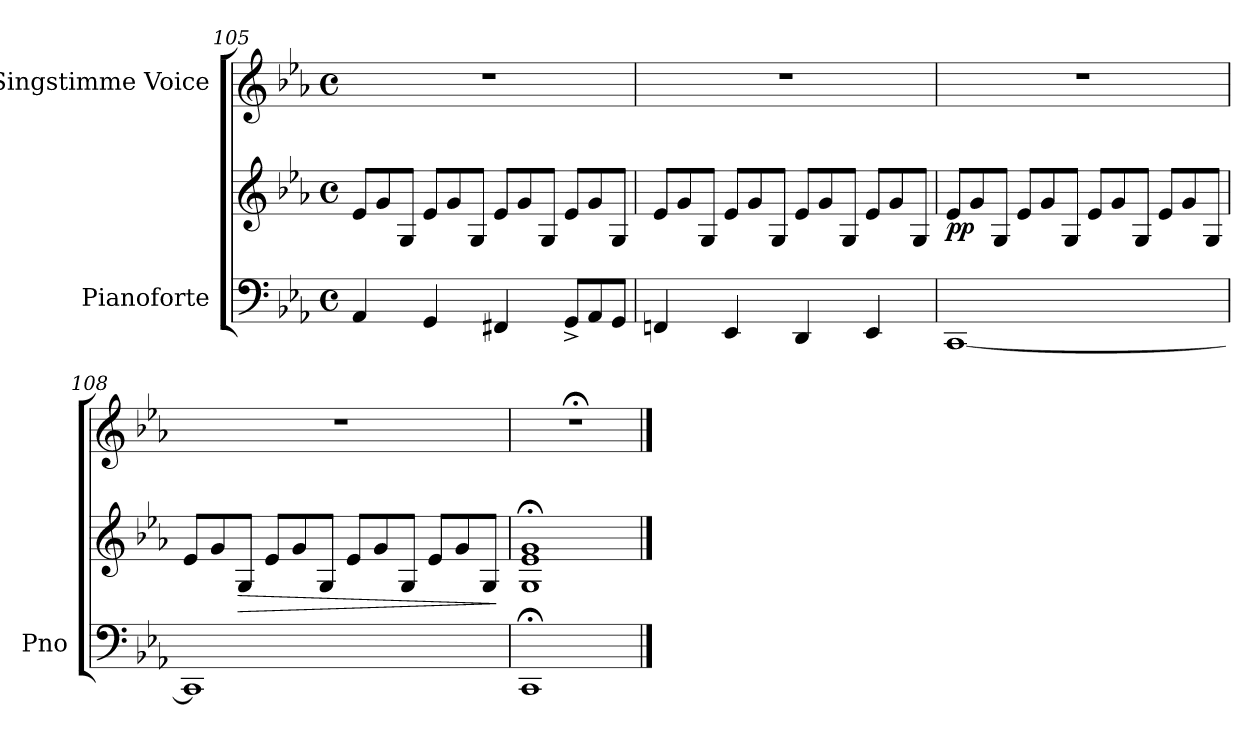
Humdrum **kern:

**kern	**kern	**dynam	**kern
*part2	*part2	*part2	*part1
*staff3	*staff2	*staff2/3	*staff1
*I"Pianoforte	*	*	*I"Singstimme Voice
*I'Pno	*	*	*
*clefF4	*clefG2	*	*clefG2
*k[b-e-a-]	*k[b-e-a-]	*	*k[b-e-a-]
*M4/4	*M4/4	*	*M4/4
*met(c)	*met(c)	*	*met(c)
*	*Xtuplet	*	*
=105	=105	=105	=105
4AA-/	12e-/L	.	1r
.	12g/	.	.
.	12G/J	.	.
4GG/	12e-/L	.	.
.	12g/	.	.
.	12G/J	.	.
4FF#X/	12e-/L	.	.
.	12g/	.	.
.	12G/J	.	.
*Xtuplet	*	*	*
12GG^/L	12e-/L	.	.
12AA-/	12g/	.	.
12GG/J	12G/J	.	.
!!LO:PB:g=z
=106	=106	=106	=106
4FFn/	12e-/L	.	1r
.	12g/	.	.
.	12G/J	.	.
4EE-/	12e-/L	.	.
.	12g/	.	.
.	12G/J	.	.
4DD/	12e-/L	.	.
.	12g/	.	.
.	12G/J	.	.
4EE-/	12e-/L	.	.
.	12g/	.	.
.	12G/J	.	.
=107	=107	=107	=107
!	!	!LO:DY:b	!
[1CC	12e-/L	pp	1r
.	12g/	.	.
.	12G/J	.	.
.	12e-/L	.	.
.	12g/	.	.
.	12G/J	.	.
.	12e-/L	.	.
.	12g/	.	.
.	12G/J	.	.
.	12e-/L	.	.
.	12g/	.	.
.	12G/J	.	.
=108	=108	=108	=108
1CC]	12e-/L	.	1r
.	12g/	.	.
!	!	!LO:HP:b	!
.	12G/J	>	.
.	12e-/L	.	.
.	12g/	.	.
.	12G/J	.	.
.	12e-/L	.	.
.	12g/	.	.
.	12G/J	.	.
.	12e-/L	.	.
.	12g/	.	.
.	12G/J	.	.
.	.	]	.
=109	=109	=109	=109
1CC;<	1G;< 1e-;< 1g;<	.	1r;<
==	==	==	==
*-	*-	*-	*-
